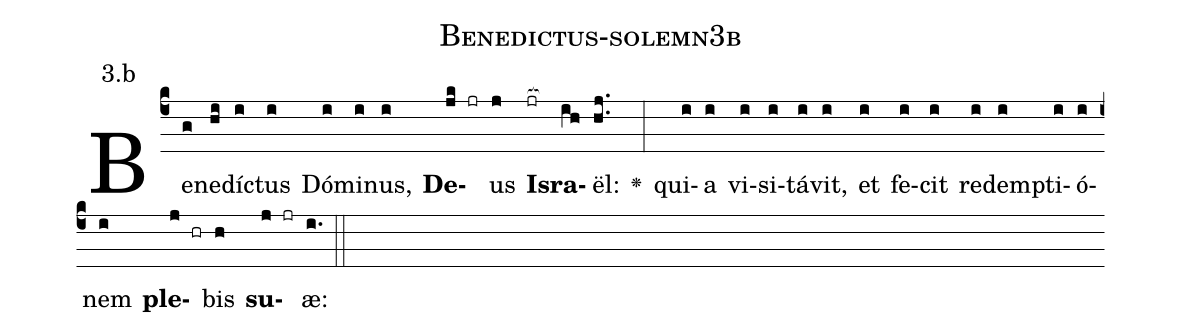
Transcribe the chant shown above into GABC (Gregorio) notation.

name: Benedictus-solemn3b;
annotation: 3.b;
%%
(c4)Be(g)ne(hi)dí(i)ctus(i) Dó(i)mi(i)nus,(i) <b>De</b>(jk jr)us(j) <b>Is</b>(jr[ocb:1{])<b>ra</b>(ih[ocb:0}])ël:(hj..) <v>\greheightstar</v>(:) qui(i)a(i) vi(i)si(i)tá(i)vit,(i) et(i) fe(i)cit(i) re(i)dem(i)pti(i)ó(i)nem(i) <b>ple</b>(j hr)bis(h) <b>su</b>(j jr)æ:(i.) (::)


%E(i) u(i) o(j) u(h) a(j) e.(i.) (::)
